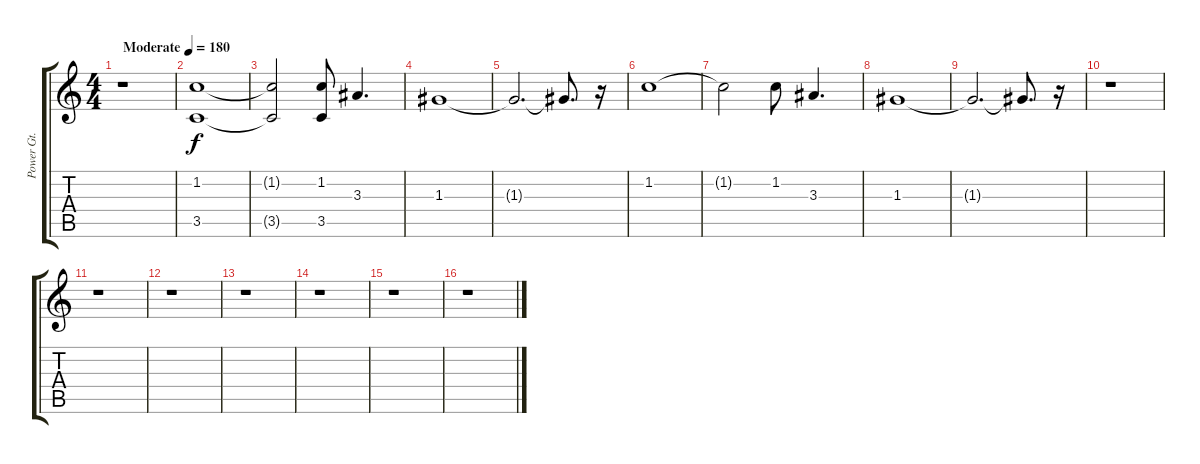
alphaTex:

\track ("Power Gt." "Power Gt.") {instrument distortionguitar}
\staff {score tabs}
\tuning (E4 B3 G3 D3 A2 E2) {hide}
\ts (4 4)
\tempo (180 "Moderate")
\clef g2
\ks c
r.1{dy f instrument distortionguitar} |
(1.2 3.5).1 |
(1.2{t} 3.5{t}).2 (1.2 3.5).8 3.3.4{d} |
1.3.1 |
1.3{t}.2{d} 1.3{t}.8{d} r.16 |
1.2.1 |
1.2{t}.2 1.2.8 3.3.4{d} |
1.3.1 |
1.3{t}.2{d} 1.3{t}.8{d} r.16 |
r.1 |
r.1 |
r.1 |
r.1 |
r.1 |
r.1 |
r.1
